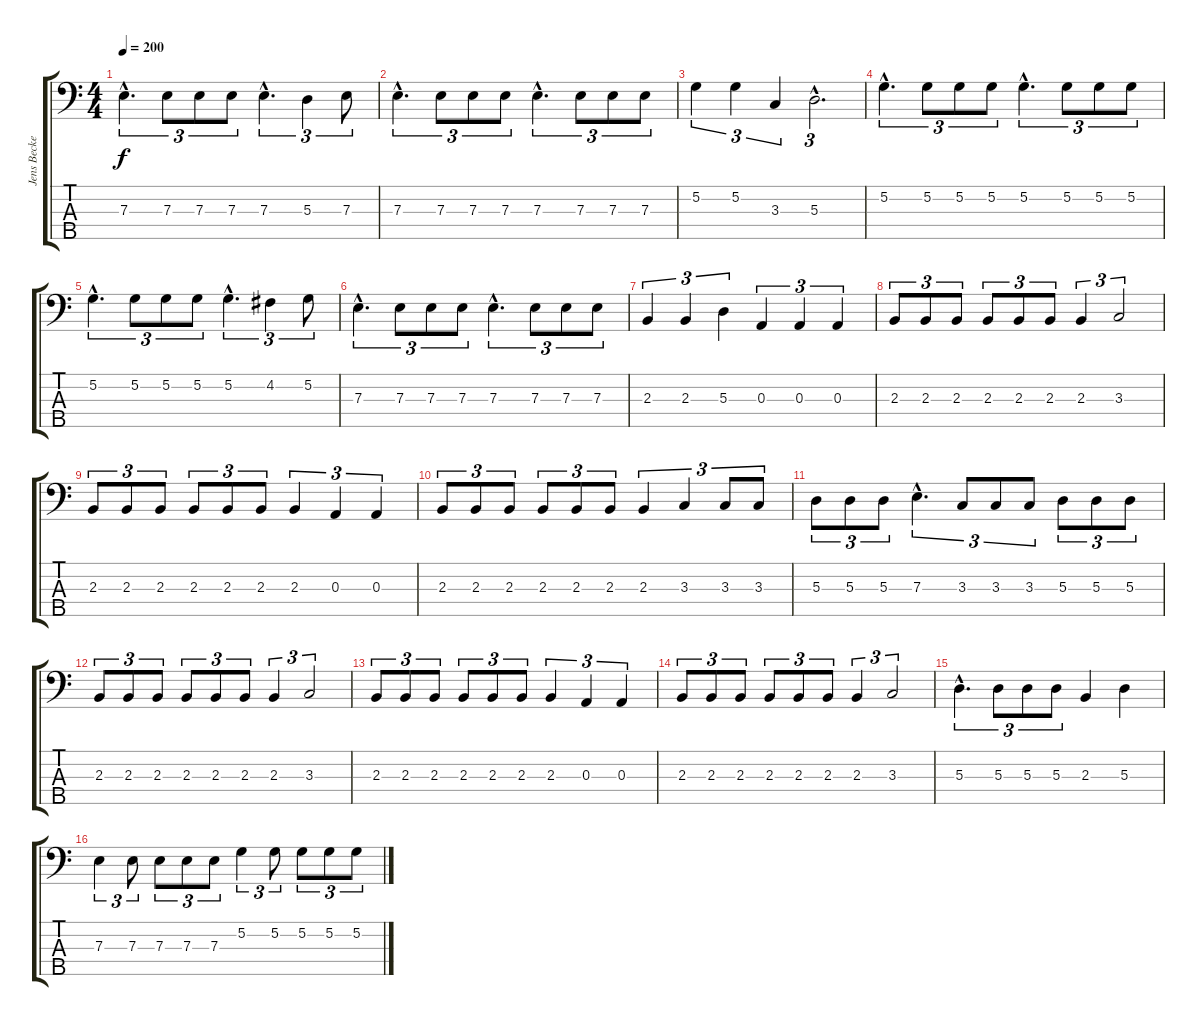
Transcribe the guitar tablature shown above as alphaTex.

\track ("Jens Becker" "Jens Becke") {instrument electricbassfinger}
\staff {score tabs}
\tuning (G2 D2 A1 E1 B0) {hide}
\ts (4 4)
\tempo 200
\clef f4
\ks c
7.3{hac}.4{d tu (3 2) dy f} 7.3.8{tu (3 2)} 7.3.8{tu (3 2)} 7.3.8{tu (3 2)} 7.3{hac}.4{d tu (3 2)} 5.3.4{tu (3 2)} 7.3.8{tu (3 2)} |
7.3{hac}.4{d tu (3 2)} 7.3.8{tu (3 2)} 7.3.8{tu (3 2)} 7.3.8{tu (3 2)} 7.3{hac}.4{d tu (3 2)} 7.3.8{tu (3 2)} 7.3.8{tu (3 2)} 7.3.8{tu (3 2)} |
5.2.4{tu (3 2) instrument slapbass2} 5.2.4{tu (3 2)} 3.3.4{tu (3 2)} 5.3{hac}.2{d tu (3 2) instrument electricbassfinger} |
5.2{hac}.4{d tu (3 2)} 5.2.8{tu (3 2)} 5.2.8{tu (3 2)} 5.2.8{tu (3 2)} 5.2{hac}.4{d tu (3 2)} 5.2.8{tu (3 2)} 5.2.8{tu (3 2)} 5.2.8{tu (3 2)} |
5.2{hac}.4{d tu (3 2)} 5.2.8{tu (3 2)} 5.2.8{tu (3 2)} 5.2.8{tu (3 2)} 5.2{hac}.4{d tu (3 2)} 4.2.4{tu (3 2)} 5.2.8{tu (3 2)} |
7.3{hac}.4{d tu (3 2)} 7.3.8{tu (3 2)} 7.3.8{tu (3 2)} 7.3.8{tu (3 2)} 7.3{hac}.4{d tu (3 2)} 7.3.8{tu (3 2)} 7.3.8{tu (3 2)} 7.3.8{tu (3 2)} |
2.3.4{tu (3 2)} 2.3.4{tu (3 2)} 5.3.4{tu (3 2)} 0.3.4{tu (3 2)} 0.3.4{tu (3 2)} 0.3.4{tu (3 2)} |
2.3.8{tu (3 2)} 2.3.8{tu (3 2)} 2.3.8{tu (3 2)} 2.3.8{tu (3 2)} 2.3.8{tu (3 2)} 2.3.8{tu (3 2)} 2.3.4{tu (3 2)} 3.3.2{tu (3 2)} |
2.3.8{tu (3 2)} 2.3.8{tu (3 2)} 2.3.8{tu (3 2)} 2.3.8{tu (3 2)} 2.3.8{tu (3 2)} 2.3.8{tu (3 2)} 2.3.4{tu (3 2)} 0.3.4{tu (3 2)} 0.3.4{tu (3 2)} |
2.3.8{tu (3 2)} 2.3.8{tu (3 2)} 2.3.8{tu (3 2)} 2.3.8{tu (3 2)} 2.3.8{tu (3 2)} 2.3.8{tu (3 2)} 2.3.4{tu (3 2)} 3.3.4{tu (3 2)} 3.3.8{tu (3 2)} 3.3.8{tu (3 2)} |
5.3.8{tu (3 2)} 5.3.8{tu (3 2)} 5.3.8{tu (3 2)} 7.3{hac}.4{d tu (3 2)} 3.3.8{tu (3 2)} 3.3.8{tu (3 2)} 3.3.8{tu (3 2)} 5.3.8{tu (3 2)} 5.3.8{tu (3 2)} 5.3.8{tu (3 2)} |
2.3.8{tu (3 2)} 2.3.8{tu (3 2)} 2.3.8{tu (3 2)} 2.3.8{tu (3 2)} 2.3.8{tu (3 2)} 2.3.8{tu (3 2)} 2.3.4{tu (3 2)} 3.3.2{tu (3 2)} |
2.3.8{tu (3 2)} 2.3.8{tu (3 2)} 2.3.8{tu (3 2)} 2.3.8{tu (3 2)} 2.3.8{tu (3 2)} 2.3.8{tu (3 2)} 2.3.4{tu (3 2)} 0.3.4{tu (3 2)} 0.3.4{tu (3 2)} |
2.3.8{tu (3 2)} 2.3.8{tu (3 2)} 2.3.8{tu (3 2)} 2.3.8{tu (3 2)} 2.3.8{tu (3 2)} 2.3.8{tu (3 2)} 2.3.4{tu (3 2)} 3.3.2{tu (3 2)} |
5.3{hac}.4{d tu (3 2)} 5.3.8{tu (3 2)} 5.3.8{tu (3 2)} 5.3.8{tu (3 2)} 2.3.4 5.3.4 |
7.3.4{tu (3 2)} 7.3.8{tu (3 2)} 7.3.8{tu (3 2)} 7.3.8{tu (3 2)} 7.3.8{tu (3 2)} 5.2.4{tu (3 2)} 5.2.8{tu (3 2)} 5.2.8{tu (3 2)} 5.2.8{tu (3 2)} 5.2.8{tu (3 2)}
